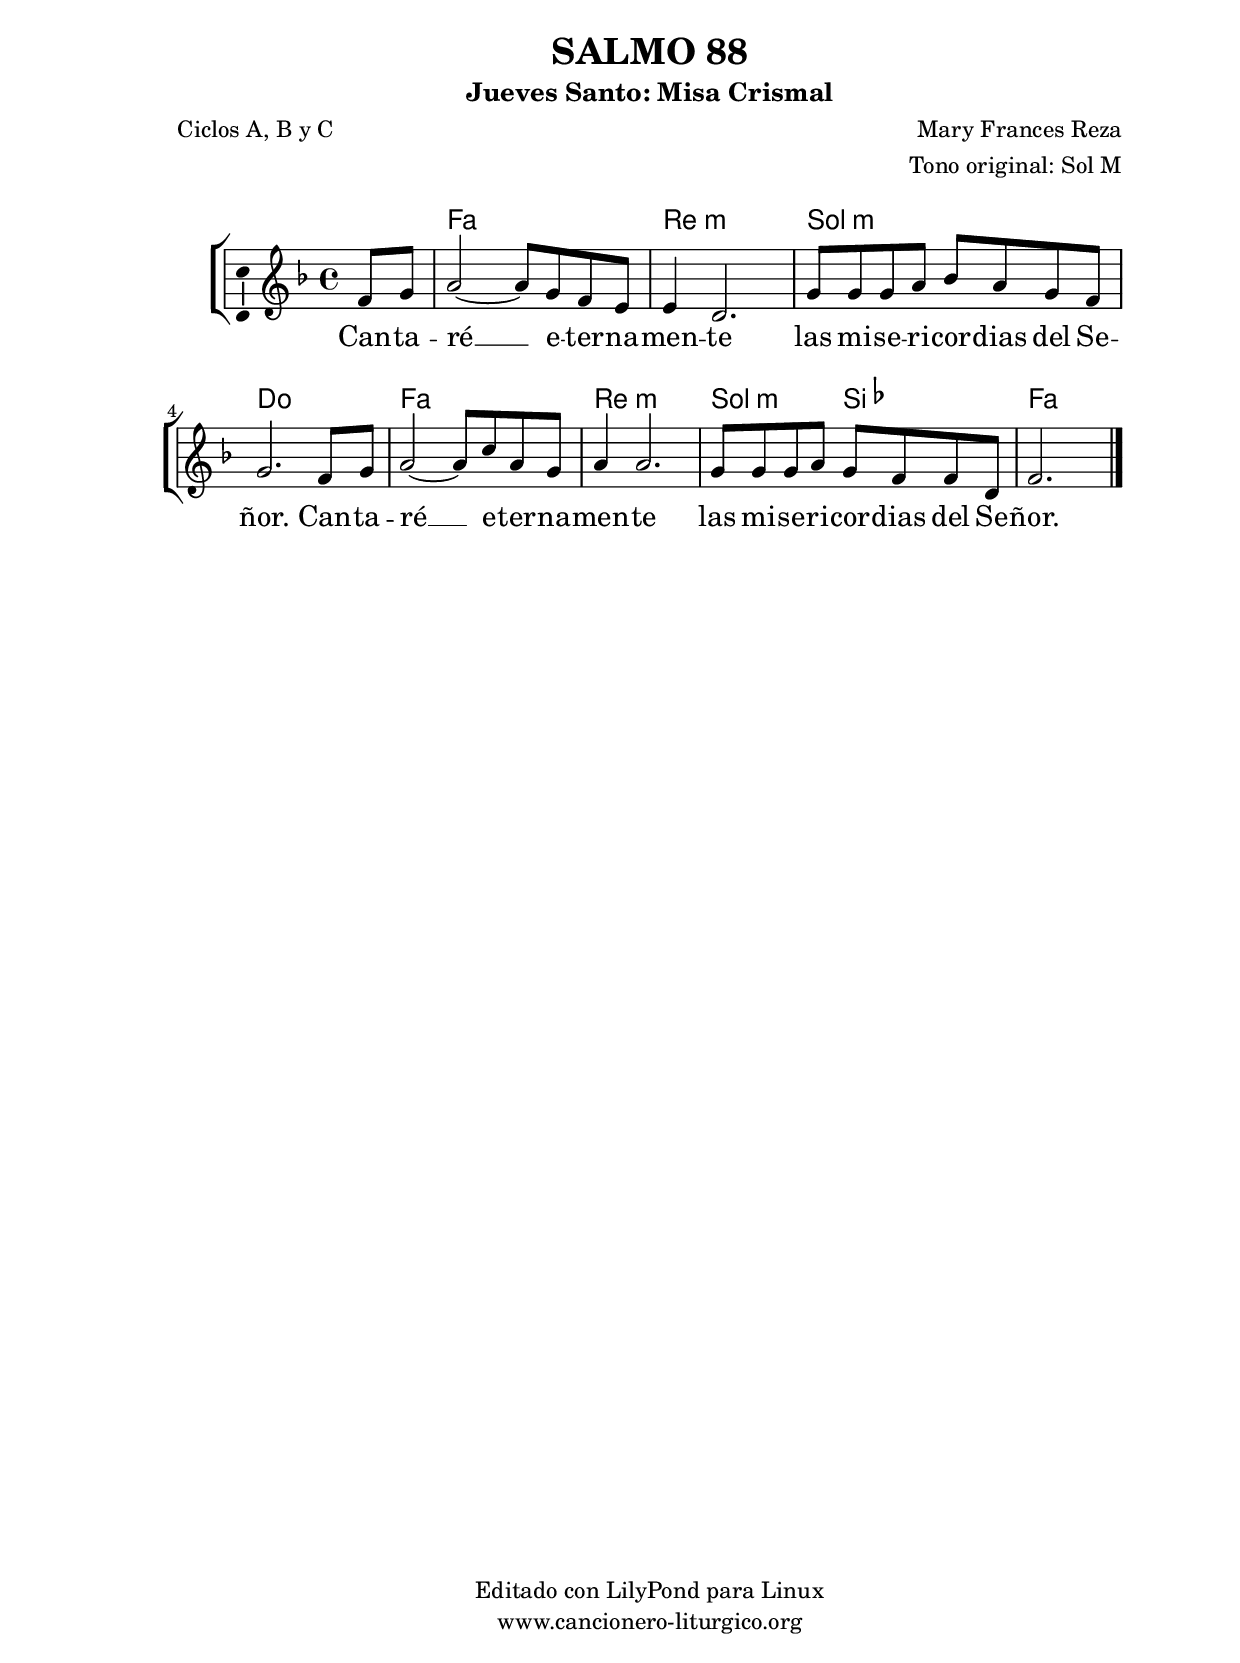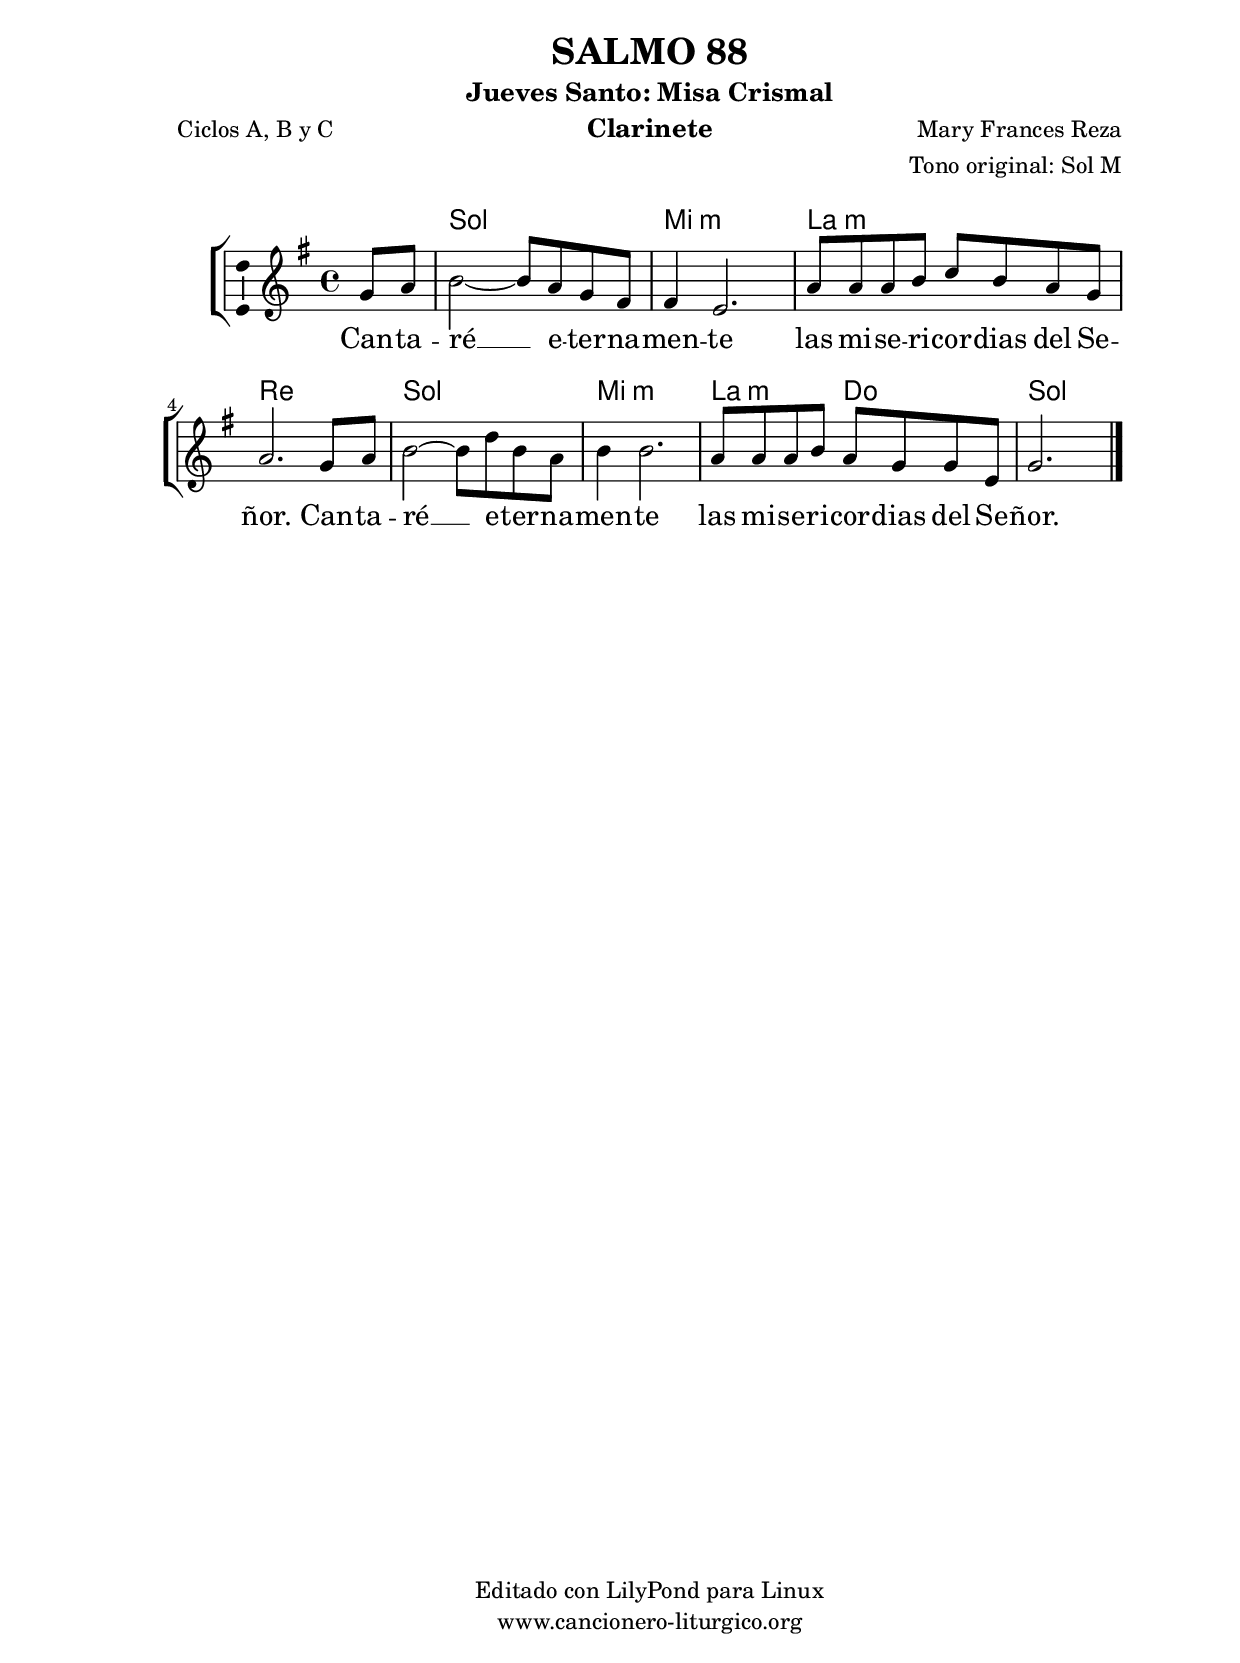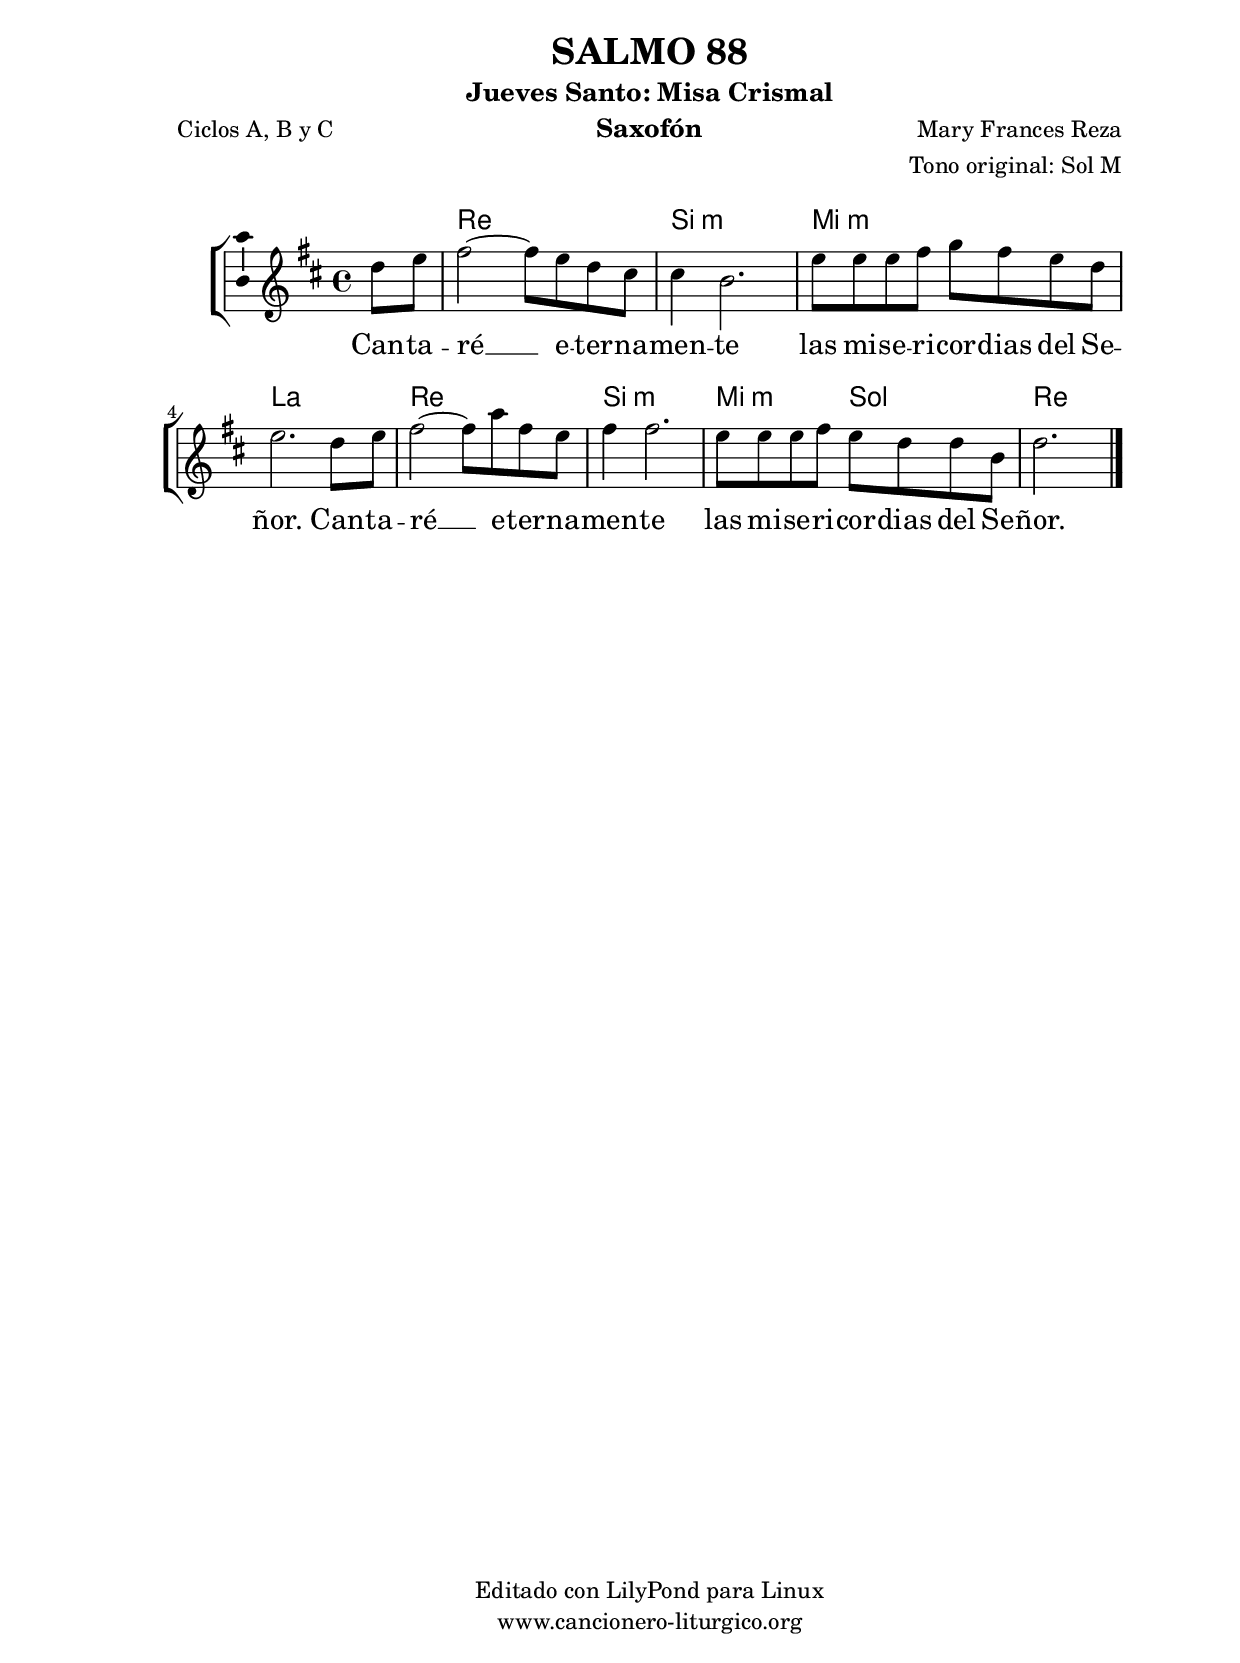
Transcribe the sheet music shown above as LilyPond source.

%
%para convertir .midi en .wav:
%timidity filename.midi -Ow -o finename.wav
%
%
%Para convertir de .wav a .mp3:
%lame -h -m j filename.wav
%
%
%para escuchar el midi:
%timidity nombrefichero.midi
%


%versión de lilypond para la que se ha escrito esta partitura:
\version "2.16.0"

	%Tamaño papel
	#(set-default-paper-size "a4")
	%Tamaño partitura
	#(set-global-staff-size 20)
	%No responde al pulsar sobre una nota
	#(ly:set-option 'point-and-click #f)

%parámetros del encabezamiento:
\header {
	title = "SALMO 88"
	subtitle = "Jueves Santo: Misa Crismal"
	composer = "Mary Frances Reza"
	poet = "Ciclos A, B y C"
	meter = ""
	arranger = "Tono original: Sol M"
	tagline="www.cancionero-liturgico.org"
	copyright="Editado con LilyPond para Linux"
	tiempo = "Semana Santa"
	usos = "Salmo"
	letra = "Cantaré eternamente las misericordias del Señor."
	}

%parámetros asociados al papel:
\paper  {
	oddHeaderMarkup = \markup {\fill-line { \on-the-fly #not-first-page \fromproperty #'header:title \on-the-fly #not-first-page \fromproperty #'header:composer }}
	evenHeaderMarkup = \markup {\fill-line { \fromproperty #'header:composer \fromproperty #'header:title }}
	#(set-paper-size "a4")
	print-page-number = ##f
	first-page-number = 1
	print-first-page-number = ##f
%	head-separation = 3.0 \cm
	top-margin = 2.0 \cm
	bottom-margin = 0.5\cm
%%%	bottom-margin = -1.0\cm
	left-margin = 3.0 \cm
	line-width = 16.0 \cm 
	indent = 8\mm
	interscoreline = 2.\mm
	between-system-space = 15\mm
%	para que las partituras no llenen la hoja:
	ragged-bottom = ##t
%	idem para la última hoja:
	ragged-last-bottom = ##f
%	para que las partituras llenen el ancho del papel:
	ragged-last = ##f
	after-title-space = 2.5 \cm
%page-count=1
%system-count=8

	%Flexible Vertical Spacing
%	markup-markup-spacing =
%	#'((basic-distance . 15) (minimum-distance . 15) (padding . 3))
	markup-system-spacing =
	#'((basic-distance . 15) (minimum-distance . 15) (padding . 3))
	system-system-spacing =
	#'((basic-distance . 15) (minimum-distance . 15) (padding . 3))
	score-system-spacing =
	#'((basic-distance . 15) (minimum-distance . 15) (padding . 5))
%	top-system-spacing = % header
%	#'((basic-distance . 8) (minimum-distance . 0) (padding . 3))
%	top-markup-spacing =
%	#'((basic-distance . 20) (minimum-distance . 20) (padding . 3))
	last-bottom-spacing = % footer
	#'((basic-distance . 5) (minimum-distance . 5) (padding . 3))
%	score-markup-spacing =
%	#'((basic-distance . 16) (minimum-distance . 13) (padding . 3))

	}


%parámetros que afectan a toda la partitura:
global =  {
	%clave de sol (G):
	\clef G
	%armadura:
\transpose g f
	\key g \major
	\tempo 4=100
	\set Score.tempoHideNote = ##t
	}


acordes = {
	\italianChords
	\chordmode {
\transpose g f
{

s4
g1 e:m a:m d g e:m a2:m c g1

	}
	}
}

melodia = 
\transpose g f
{
	\relative c''{

\time 4/4

\partial4
g8 a
b2~b8 a g fis
fis4 e2.
a8 a a b c b a g
a2. g8 a
b2~b8 d b a
b4 b2.
a8 a a b a g g e
g2. s4

	\bar "|."
	}
	}


texto = \lyricmode {
Can -- ta -- ré __ e -- ter -- na -- men -- te
las mi -- se -- ri -- cor -- dias del Se -- ñor.
Can -- ta -- ré __ e -- ter -- na -- men -- te
las mi -- se -- ri -- cor -- dias del Se -- ñor.
	}


acordesStaff = \context ChordNames = acordesStaff <<
	\set chordChanges = ##t
	\acordes
	>>


vozStaff = \context Voice = vozStaff
\with {\consists "Ambitus_engraver"}
<<
%	\set Staff.instrumentName = ""
%	\set Staff.shortInstrumentName = ""
%	\set Staff.midiInstrument = #"clarinet"
%	\set Staff.midiInstrument = #"cello"
%	\set Staff.midiInstrument = #"flute"
	\set Staff.midiInstrument = #"electric guitar (jazz)"
%	\set Staff.midiInstrument = #"english horn"
%	\set Staff.midiInstrument = #"violin"
%	\set Staff.midiInstrument = #"glockenspiel"
	\set Staff.midiMinimumVolume = #0.7
	\set Staff.midiMaximumVolume = #0.9
	\global
	\melodia
	>>


textoStaff = \context Lyrics = textoStaff <<
	\lyricsto vozStaff \texto
	>>

\book {
	\score {
		\context ChoirStaff {
			\override StaffGroup.SystemStartBracket #'collapse-height = #1
			\override Score.SystemStartBar #'collapse-height = #1
			<<
			\acordesStaff
			\vozStaff
			\textoStaff
			>>
			}
		\layout {
	    		\context {
				\Lyrics
				\override LyricText #'font-size = #2
				}
	   		 \context {
				\Score
				%fontSize = #3
				\override StaffSymbol #'staff-space = #(magstep +3)
				%\override Beam #'thickness = #0.55
				%\override SpacingSpanner #'spacing-increment = #1.0
				%\override Slur #'height-limit = #1.5
				}
			}
		}
	\score {
		\unfoldRepeats
		\context ChoirStaff {
			<<
			\acordesStaff
			\vozStaff
			>>
			}
		\midi {
	  		\context {
	  			\Score
				tempoWholesPerMinute = #(ly:make-moment 70 4)
				}
			}
		}
	}

%Partitura para clarinete
#(define output-suffix "C")
\book {
	\header{
		instrument = "Clarinete"
		}
	\score {
		\context ChoirStaff {
			\override StaffGroup.SystemStartBracket #'collapse-height = #1
			\override Score.SystemStartBar #'collapse-height = #1
\transpose c d
			<<
			\acordesStaff
			\vozStaff
			\textoStaff
			>>
			}
		\layout {
	    		\context {
				\Lyrics
				\override LyricText #'font-size = #2
				}
	   		 \context {
				\Score
				%fontSize = #3
				\override StaffSymbol #'staff-space = #(magstep +3)
				%\override Beam #'thickness = #0.55
				%\override SpacingSpanner #'spacing-increment = #1.0
				%\override Slur #'height-limit = #1.5
				}
			}
		}
	}

%Partitura para saxofón
#(define output-suffix "S")
\book {
	\header{
		instrument = "Saxofón"
		}
	\score {
		\context ChoirStaff {
			\override StaffGroup.SystemStartBracket #'collapse-height = #1
			\override Score.SystemStartBar #'collapse-height = #1
\transpose c a
			<<
			\acordesStaff
			\vozStaff
			\textoStaff
			>>
			}
		\layout {
	    		\context {
				\Lyrics
				\override LyricText #'font-size = #2
				}
	   		 \context {
				\Score
				%fontSize = #3
				\override StaffSymbol #'staff-space = #(magstep +3)
				%\override Beam #'thickness = #0.55
				%\override SpacingSpanner #'spacing-increment = #1.0
				%\override Slur #'height-limit = #1.5
				}
			}
		}
	}

